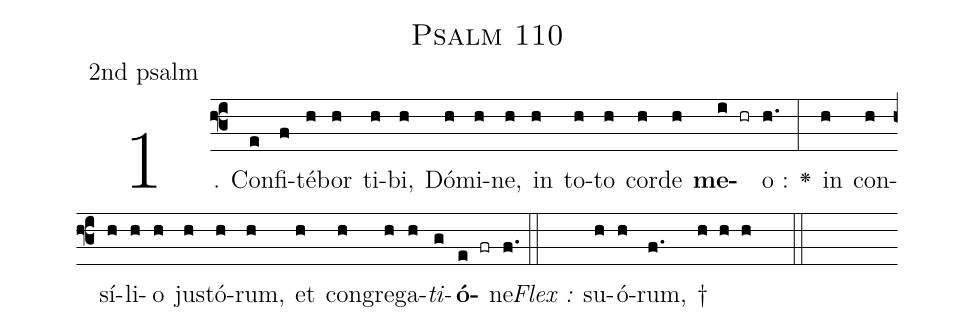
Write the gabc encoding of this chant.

name: Psalm 110;
office-part: 2nd psalm;
def-m1:\ifx\breakbeforeflex\undefined\else;
def-m2:\fi;
%%
% The syntax in this part is called gabc. Please refer to http://home.gna.org/gregorio/gabc/#basis

(f3)1. C{o}n(e)fi(f)té(h)bor(h) ti(h)bi,(h) Dó(h)mi(h)ne,(h) in(h) to(h)to(h) cor(h)de(h) <b>me</b>(i hr)o :(h.) <v>\greheightstar</v>(:) in(h) con(h)sí(h)li(h)o(h) ju(h)stó(h)rum,(h) et(h) con(h)gre(h)ga(h)<i>ti</i>(g)<b>ó</b>(e fr)ne.(f.) (::[em1]z[em2])
<i>Flex :</i>() su(h)ó(h)rum,(f.) †(h h h  ::)

%E(h) u(h) o(h) u(g) a(e) e.(f.)(::)

%Mediant of 1 accent
%Termination of 1 accent with 1 preperatory syllable
